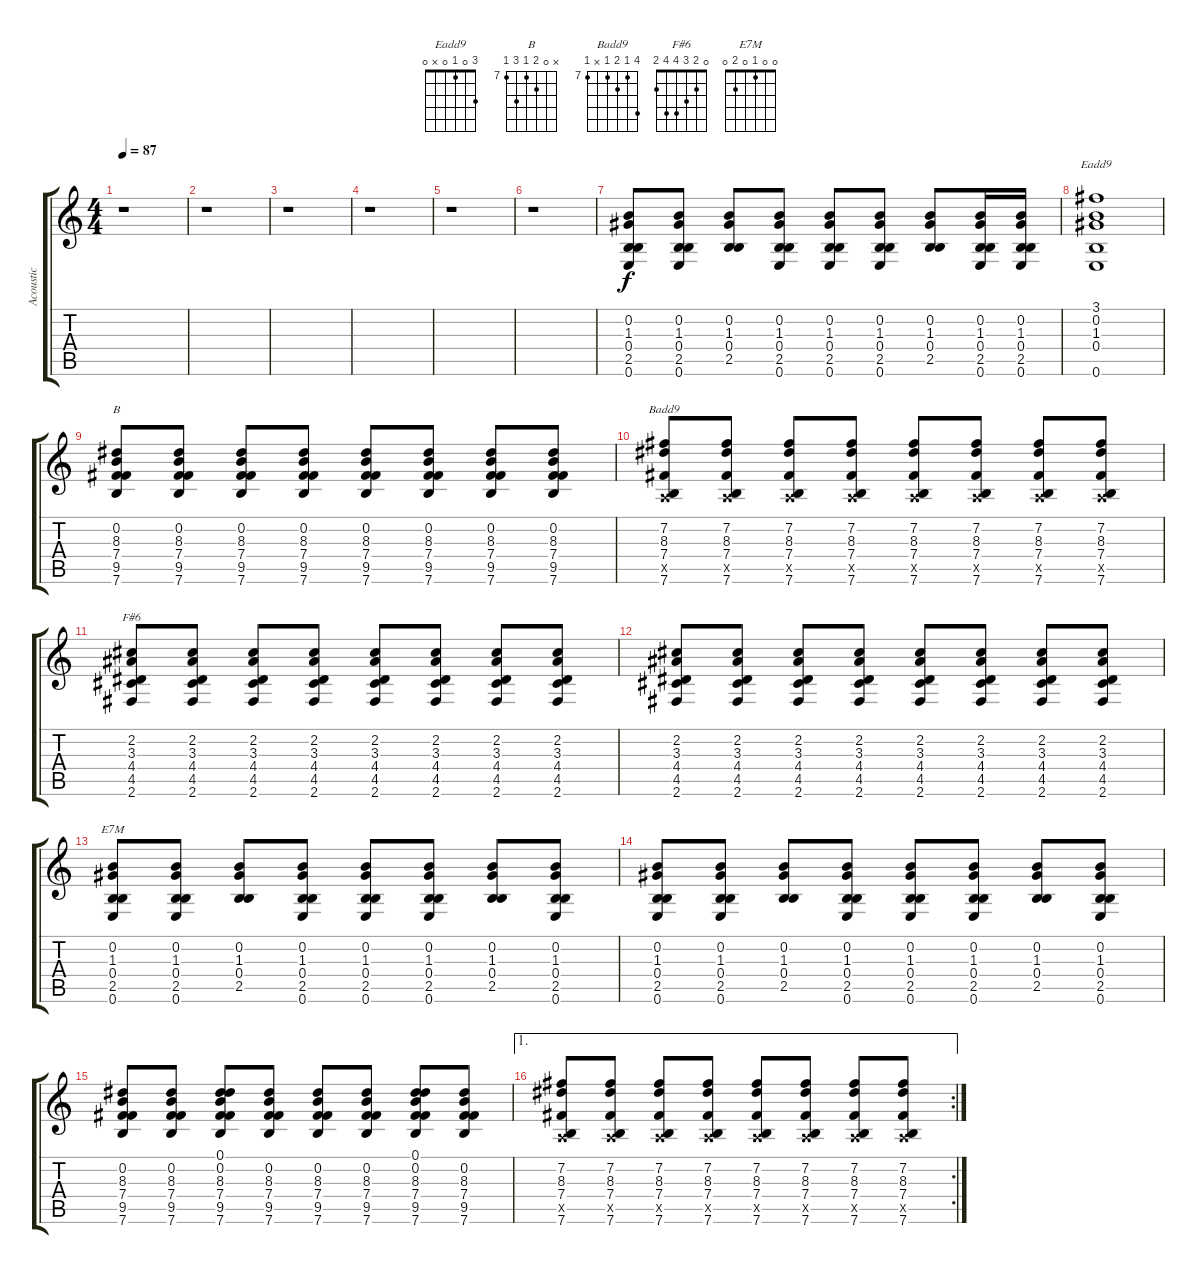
\track ("Acoustic" "Acoustic") {instrument acousticguitarnylon}
\staff {score tabs}
\tuning (Eb4 B3 G3 B2 A2 E2) {hide}
\chord ("Eadd9" 3 0 1 0 x 0)
\chord ("B" x 0 8 7 9 7) {firstfret 7}
\chord ("Badd9" 10 7 8 7 x 7) {firstfret 7}
\chord ("F#6" 0 2 3 4 4 2)
\chord ("E7M" 0 0 1 0 2 0)
\ts (4 4)
\tempo 87
\clef g2
\ks c
r.1{dy f} |
r.1 |
r.1 |
r.1 |
r.1 |
r.1 |
(0.2 1.3 0.4 2.5 0.6).8 (0.2 1.3 0.4 2.5 0.6).8 (0.2 1.3 0.4 2.5).8 (0.2 1.3 0.4 2.5 0.6).8 (0.2 1.3 0.4 2.5 0.6).8 (0.2 1.3 0.4 2.5 0.6).8 (0.2 1.3 0.4 2.5).8 (0.2 1.3 0.4 2.5 0.6).16 (0.2 1.3 0.4 2.5 0.6).16 |
(3.1 0.2 1.3 0.4 0.6).1{ch "Eadd9"} |
(0.2 8.3 7.4 9.5 7.6).8{ch "B" instrument acousticguitarnylon} (0.2 8.3 7.4 9.5 7.6).8 (0.2 8.3 7.4 9.5 7.6).8 (0.2 8.3 7.4 9.5 7.6).8 (0.2 8.3 7.4 9.5 7.6).8 (0.2 8.3 7.4 9.5 7.6).8 (0.2 8.3 7.4 9.5 7.6).8 (0.2 8.3 7.4 9.5 7.6).8 |
(7.2 8.3 7.4 0.5{x} 7.6).8{ch "Badd9"} (7.2 8.3 7.4 0.5{x} 7.6).8 (7.2 8.3 7.4 0.5{x} 7.6).8 (7.2 8.3 7.4 0.5{x} 7.6).8 (7.2 8.3 7.4 0.5{x} 7.6).8 (7.2 8.3 7.4 0.5{x} 7.6).8 (7.2 8.3 7.4 0.5{x} 7.6).8 (7.2 8.3 7.4 0.5{x} 7.6).8 |
(2.2 3.3 4.4 4.5 2.6).8{ch "F#6"} (2.2 3.3 4.4 4.5 2.6).8 (2.2 3.3 4.4 4.5 2.6).8 (2.2 3.3 4.4 4.5 2.6).8 (2.2 3.3 4.4 4.5 2.6).8 (2.2 3.3 4.4 4.5 2.6).8 (2.2 3.3 4.4 4.5 2.6).8 (2.2 3.3 4.4 4.5 2.6).8 |
(2.2 3.3 4.4 4.5 2.6).8 (2.2 3.3 4.4 4.5 2.6).8 (2.2 3.3 4.4 4.5 2.6).8 (2.2 3.3 4.4 4.5 2.6).8 (2.2 3.3 4.4 4.5 2.6).8 (2.2 3.3 4.4 4.5 2.6).8 (2.2 3.3 4.4 4.5 2.6).8 (2.2 3.3 4.4 4.5 2.6).8 |
(0.2 1.3 0.4 2.5 0.6).8{ch "E7M"} (0.2 1.3 0.4 2.5 0.6).8 (0.2 1.3 0.4 2.5).8 (0.2 1.3 0.4 2.5 0.6).8 (0.2 1.3 0.4 2.5 0.6).8 (0.2 1.3 0.4 2.5 0.6).8 (0.2 1.3 0.4 2.5).8 (0.2 1.3 0.4 2.5 0.6).8 |
(0.2 1.3 0.4 2.5 0.6).8 (0.2 1.3 0.4 2.5 0.6).8 (0.2 1.3 0.4 2.5).8 (0.2 1.3 0.4 2.5 0.6).8 (0.2 1.3 0.4 2.5 0.6).8 (0.2 1.3 0.4 2.5 0.6).8 (0.2 1.3 0.4 2.5).8 (0.2 1.3 0.4 2.5 0.6).8 |
(0.2 8.3 7.4 9.5 7.6).8{instrument acousticguitarnylon} (0.2 8.3 7.4 9.5 7.6).8 (0.1 0.2 8.3 7.4 9.5 7.6).8 (0.2 8.3 7.4 9.5 7.6).8 (0.2 8.3 7.4 9.5 7.6).8 (0.2 8.3 7.4 9.5 7.6).8 (0.1 0.2 8.3 7.4 9.5 7.6).8 (0.2 8.3 7.4 9.5 7.6).8 |
\ae 1
\rc 2
(7.2 8.3 7.4 0.5{x} 7.6).8 (7.2 8.3 7.4 0.5{x} 7.6).8 (7.2 8.3 7.4 0.5{x} 7.6).8 (7.2 8.3 7.4 0.5{x} 7.6).8 (7.2 8.3 7.4 0.5{x} 7.6).8 (7.2 8.3 7.4 0.5{x} 7.6).8 (7.2 8.3 7.4 0.5{x} 7.6).8 (7.2 8.3 7.4 0.5{x} 7.6).8
